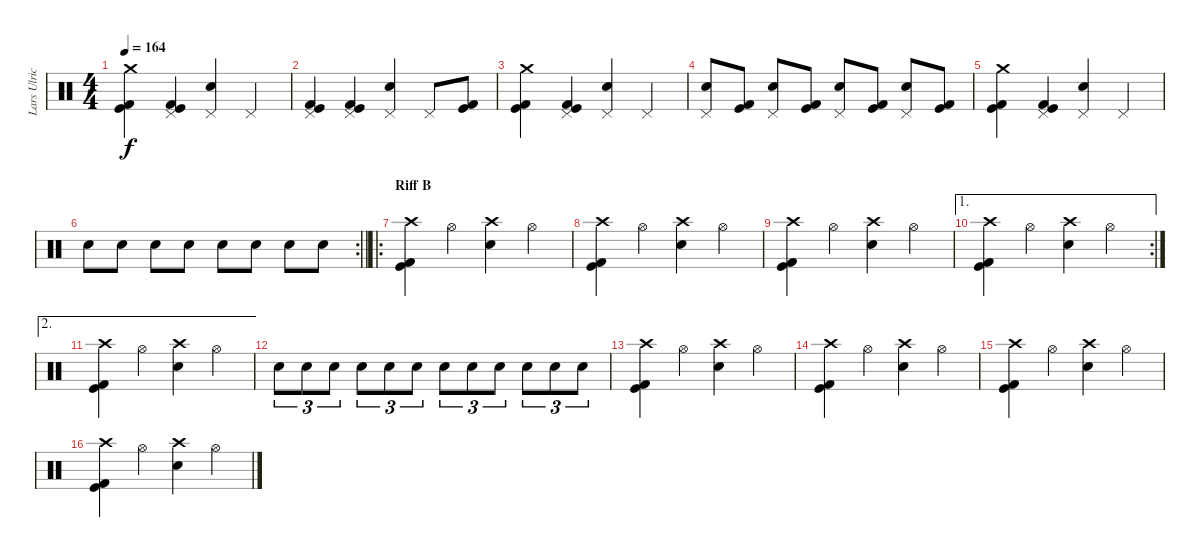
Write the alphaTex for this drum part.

\track ("Lars Ulrich" "Lars Ulric") {instrument percussion}
\staff {score}
\articulation defaults
\ts (4 4)
\tempo 164
\clef neutral
\ks c
("Crash medium (hit)" "Kick (hit)" "Kick (hit) 2").4{dy f} ("Pedal Hi-Hat (hit)" "Kick (hit)" "Kick (hit) 2").4 ("Pedal Hi-Hat (hit)" "Electric Snare (hit)").4 "Pedal Hi-Hat (hit)".4 |
("Pedal Hi-Hat (hit)" "Kick (hit)" "Kick (hit) 2").4 ("Pedal Hi-Hat (hit)" "Kick (hit)" "Kick (hit) 2").4 ("Pedal Hi-Hat (hit)" "Electric Snare (hit)").4 "Pedal Hi-Hat (hit)".8 ("Kick (hit)" "Kick (hit) 2").8 |
("Crash medium (hit)" "Kick (hit)" "Kick (hit) 2").4 ("Pedal Hi-Hat (hit)" "Kick (hit)" "Kick (hit) 2").4 ("Pedal Hi-Hat (hit)" "Electric Snare (hit)").4 "Pedal Hi-Hat (hit)".4 |
("Pedal Hi-Hat (hit)" "Electric Snare (hit)").8 ("Kick (hit)" "Kick (hit) 2").8 ("Pedal Hi-Hat (hit)" "Electric Snare (hit)").8 ("Kick (hit)" "Kick (hit) 2").8 ("Pedal Hi-Hat (hit)" "Electric Snare (hit)").8 ("Kick (hit)" "Kick (hit) 2").8 ("Pedal Hi-Hat (hit)" "Electric Snare (hit)").8 ("Kick (hit)" "Kick (hit) 2").8 |
("Crash medium (hit)" "Kick (hit)" "Kick (hit) 2").4 ("Pedal Hi-Hat (hit)" "Kick (hit)" "Kick (hit) 2").4 ("Pedal Hi-Hat (hit)" "Electric Snare (hit)").4 "Pedal Hi-Hat (hit)".4 |
\rc 2
\barLineRight lightlight "Electric Snare (hit)".8 "Electric Snare (hit)".8 "Electric Snare (hit)".8 "Electric Snare (hit)".8 "Electric Snare (hit)".8 "Electric Snare (hit)".8 "Electric Snare (hit)".8 "Electric Snare (hit)".8
|
\ro
\section ("" "Riff B")
("Crash high (hit)" "Kick (hit)" "Kick (hit) 2").4 "Hi-Hat (open)".4 ("Crash high (hit)" "Electric Snare (hit)").4 "Hi-Hat (open)".4 |
("Crash high (hit)" "Kick (hit)" "Kick (hit) 2").4 "Hi-Hat (open)".4 ("Crash high (hit)" "Electric Snare (hit)").4 "Hi-Hat (open)".4 |
("Crash high (hit)" "Kick (hit)" "Kick (hit) 2").4 "Hi-Hat (open)".4 ("Crash high (hit)" "Electric Snare (hit)").4 "Hi-Hat (open)".4 |
\ae 1
\rc 2
("Crash high (hit)" "Kick (hit)" "Kick (hit) 2").4 "Hi-Hat (open)".4 ("Crash high (hit)" "Electric Snare (hit)").4 "Hi-Hat (open)".4 |
\ae 2
("Crash high (hit)" "Kick (hit)" "Kick (hit) 2").4 "Hi-Hat (open)".4 ("Crash high (hit)" "Electric Snare (hit)").4 "Hi-Hat (open)".4 |
"Electric Snare (hit)".8{tu (3 2)} "Electric Snare (hit)".8{tu (3 2)} "Electric Snare (hit)".8{tu (3 2)} "Electric Snare (hit)".8{tu (3 2)} "Electric Snare (hit)".8{tu (3 2)} "Electric Snare (hit)".8{tu (3 2)} "Electric Snare (hit)".8{tu (3 2)} "Electric Snare (hit)".8{tu (3 2)} "Electric Snare (hit)".8{tu (3 2)} "Electric Snare (hit)".8{tu (3 2)} "Electric Snare (hit)".8{tu (3 2)} "Electric Snare (hit)".8{tu (3 2)} |
("Crash high (hit)" "Kick (hit)" "Kick (hit) 2").4 "Hi-Hat (open)".4 ("Crash high (hit)" "Electric Snare (hit)").4 "Hi-Hat (open)".4 |
("Crash high (hit)" "Kick (hit)" "Kick (hit) 2").4 "Hi-Hat (open)".4 ("Crash high (hit)" "Electric Snare (hit)").4 "Hi-Hat (open)".4 |
("Crash high (hit)" "Kick (hit)" "Kick (hit) 2").4 "Hi-Hat (open)".4 ("Crash high (hit)" "Electric Snare (hit)").4 "Hi-Hat (open)".4 |
("Crash high (hit)" "Kick (hit)" "Kick (hit) 2").4 "Hi-Hat (open)".4 ("Crash high (hit)" "Electric Snare (hit)").4 "Hi-Hat (open)".4
